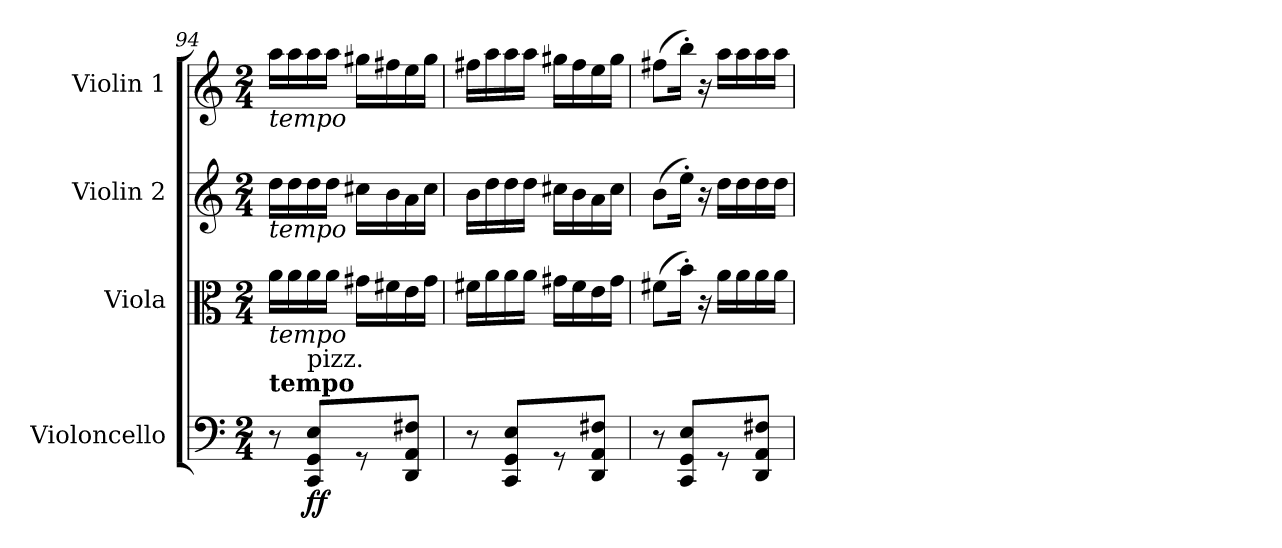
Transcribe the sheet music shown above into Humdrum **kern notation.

**kern	**dynam	**kern	**dynam	**kern	**dynam	**kern	**dynam
*part4	*part4	*part3	*part3	*part2	*part2	*part1	*part1
*staff4	*staff4	*staff3	*staff3	*staff2	*staff2	*staff1	*staff1
*I"Violoncello	*	*I"Viola	*	*I"Violin 2	*	*I"Violin 1	*
*I'Vc	*	*I'Vla	*	*I'Vln	*	*I'Vln	*
*clefF4	*	*clefC3	*	*clefG2	*	*clefG2	*
*k[]	*	*k[]	*	*k[]	*	*k[]	*
*M2/4	*	*M2/4	*	*M2/4	*	*M2/4	*
=94	=94	=94	=94	=94	=94	=94	=94
!	!	!	!	!	!	!LO:TX:b:i:t=tempo	!
!	!	!	!	!LO:TX:b:i:t=tempo	!	!	!
!	!	!LO:TX:b:i:t=tempo	!	!	!	!	!
!LO:TX:a:B:t=tempo	!	!	!	!	!	!	!
!	!	!	!LO:DY:b	!	!	!	!
!	!	!	!LO:DY:n=1:b	!	!LO:DY:b	!	!
!	!	!	!	!	!LO:DY:n=1:b	!	!LO:DY:b
!	!	!	!	!	!	!	!LO:DY:n=1:b
8r	.	16a\LL	ff other-dynamics	16dd\LL	ff other-dynamics	16aa\LL	ff other-dynamics
.	.	16a\	.	16dd\	.	16aa\	.
!LO:TX:a:t=pizz.	!	!	!	!	!	!	!
!	!LO:DY:b	!	!	!	!	!	!
8CC/ 8GG/ 8E/L	ff	16a\	.	16dd\	.	16aa\	.
.	.	16a\JJ	.	16dd\JJ	.	16aa\JJ	.
8r	.	16g#X\LL	.	16cc#X\LL	.	16gg#X\LL	.
.	.	16f#X\	.	16b\	.	16ff#X\	.
8DD/ 8AA/ 8F#X/J	.	16e\	.	16a\	.	16ee\	.
.	.	16g#\JJ	.	16cc#\JJ	.	16gg#\JJ	.
=95	=95	=95	=95	=95	=95	=95	=95
8r	.	16f#X\LL	.	16b\LL	.	16ff#X\LL	.
.	.	16a\	.	16dd\	.	16aa\	.
8CC/ 8GG/ 8E/L	.	16a\	.	16dd\	.	16aa\	.
.	.	16a\JJ	.	16dd\JJ	.	16aa\JJ	.
8r	.	16g#X\LL	.	16cc#X\LL	.	16gg#X\LL	.
.	.	16f#\	.	16b\	.	16ff#\	.
8DD/ 8AA/ 8F#X/J	.	16e\	.	16a\	.	16ee\	.
.	.	16g#\JJ	.	16cc#\JJ	.	16gg#\JJ	.
=96	=96	=96	=96	=96	=96	=96	=96
8r	.	(8f#X\L	.	(8b\L	.	(8ff#X\L	.
8CC/ 8GG/ 8E/L	.	16b'\Jk)	.	16ee'\Jk)	.	16bb'\Jk)	.
.	.	16r	.	16r	.	16r	.
8r	.	16a\LL	.	16dd\LL	.	16aa\LL	.
.	.	16a\	.	16dd\	.	16aa\	.
8DD/ 8AA/ 8F#X/J	.	16a\	.	16dd\	.	16aa\	.
.	.	16a\JJ	.	16dd\JJ	.	16aa\JJ	.
=	=	=	=	=	=	=	=
*-	*-	*-	*-	*-	*-	*-	*-
